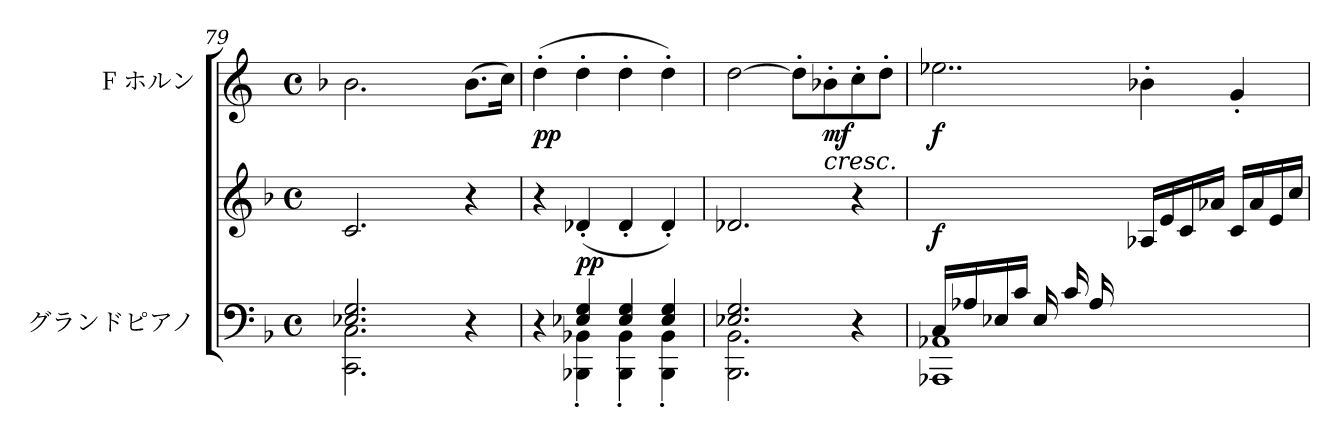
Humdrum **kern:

**kern	**kern	**dynam	**kern	**dynam
*part2	*part2	*part2	*part1	*part1
*staff3	*staff2	*staff2/3	*staff1	*staff1
*I"グランドピアノ	*	*	*I"F ホルン	*
*clefF4	*clefG2	*	*clefG2	*
*	*	*	*ITrd4c7	*
*k[b-]	*k[b-]	*	*k[b-]	*
*M4/4	*M4/4	*	*M4/4	*
*met(c)	*met(c)	*	*met(c)	*
=79	=79	=79	=79	=79
*^	*	*	*^	*
2.E-X/ 2.G/	2.CC\ 2.C\	2.c/	.	2.e-X\	[2e-\yy	.
.	.	.	.	.	8e-\yy]	.
.	.	.	.	.	8ryy	.
*	*	*	*	*MM120	*	*
4r	4rAyy	4r	.	(>8.e-\L	4ryy	.
.	.	.	.	16f\Jk)	.	.
*	*	*	*	*v	*v	*
=80	=80	=80	=80	=80	=80
!	!	!	!	!	!LO:DY:b
4r	4ryy	4r	.	(>4g'\	pp
!	!	!	!LO:DY:b	!	!
4E-X/ 4G/	4BBB-X\' 4BB-X\'	(>4d-X'/	pp	4g'\	.
4E-/ 4G/	4BBB-\' 4BB-\'	4d-'/	.	4g'\	.
4E-/ 4G/	4BBB-\' 4BB-\'	4d-'/)	.	4g'\)	.
=81	=81	=81	=81	=81	=81
2.E-X/ 2.G/	2.BBB-\ 2.BB-\	2.d-X/	.	[2g\	.
.	.	.	.	8g'\L]	.
*	*	*	*	*MM126	*
!	!	!	!	!LO:TX:b:i:t=cresc.	!
!	!	!	!	!	!LO:DY:b
.	.	.	.	8e-X'\	mf
4r	4rAyy	4r	.	8f'\	.
.	.	.	.	8g'\J	.
=82	=82	=82	=82	=82	=82
!	!	!	!LO:DY:b	!LO:N:head=open	!LO:DY:b
16C/LL	1AAA-X 1AA-X	4..ryy	f	4..a-X\	f
16A-X/	.	.	.	.	.
16E-X/	.	.	.	.	.
16c/JJ	.	.	.	.	.
16E-/LL	.	.	.	.	.
16c/	.	.	.	.	.
16A-/	.	.	.	.	.
2ryy	.	16e-X/JJ	.	16ryy	.
.	.	16A-/LL	.	4e-X'\	.
.	.	16e-/	.	.	.
.	.	16c/	.	.	.
.	.	16a-X/JJ	.	.	.
.	.	16c/LL	.	4c'/	.
.	.	16a-/	.	.	.
.	.	16e-/	.	.	.
16ryy	.	16cc/JJ	.	.	.
*v	*v	*	*	*	*
=	=	=	=	=
*-	*-	*-	*-	*-
